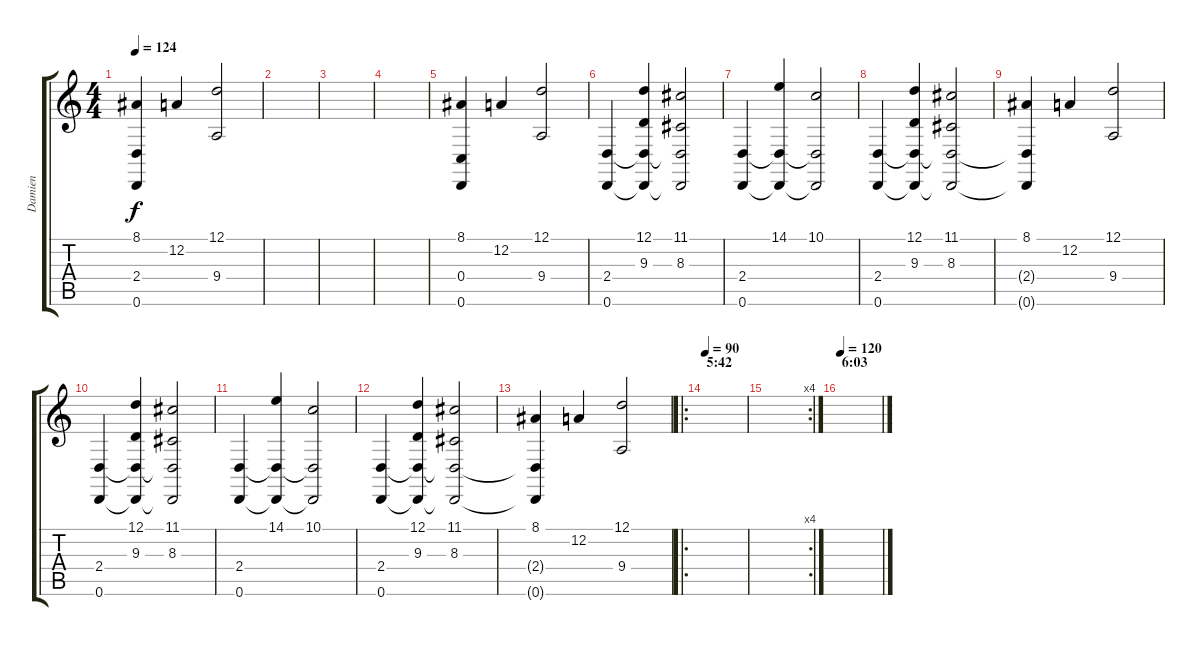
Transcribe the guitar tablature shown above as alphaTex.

\track ("Damien" "Damien") {instrument stringensemble1}
\staff {score tabs}
\tuning (D4 A3 F3 C3 G2 D2) {hide}
\ts (4 4)
\tempo 124
\clef g2
\ks c
(8.1 2.4{t} 0.6{t}).4{dy f} 12.2.4 (12.1 9.4).2 |
|
|
|
(8.1 0.4 0.6).4 12.2.4 (12.1 9.4).2 |
(2.4 0.6).4 (12.1 9.3 2.4{t} 0.6{t}).4 (11.1 8.3 2.4{t} 0.6{t}).2 |
(2.4 0.6).4 (14.1 2.4{t} 0.6{t}).4 (10.1 2.4{t} 0.6{t}).2 |
(2.4 0.6).4 (12.1 9.3 2.4{t} 0.6{t}).4 (11.1 8.3 2.4{t} 0.6{t}).2 |
(8.1 2.4{t} 0.6{t}).4 12.2.4 (12.1 9.4).2 |
(2.4 0.6).4 (12.1 9.3 2.4{t} 0.6{t}).4 (11.1 8.3 2.4{t} 0.6{t}).2 |
(2.4 0.6).4 (14.1 2.4{t} 0.6{t}).4 (10.1 2.4{t} 0.6{t}).2 |
(2.4 0.6).4 (12.1 9.3 2.4{t} 0.6{t}).4 (11.1 8.3 2.4{t} 0.6{t}).2 |
(8.1 2.4{t} 0.6{t}).4 12.2.4 (12.1 9.4).2 |
\ro
\section ("" "5:42")
\tempo 90
|
\rc 4
|
\section ("" "6:03")
\tempo 120
